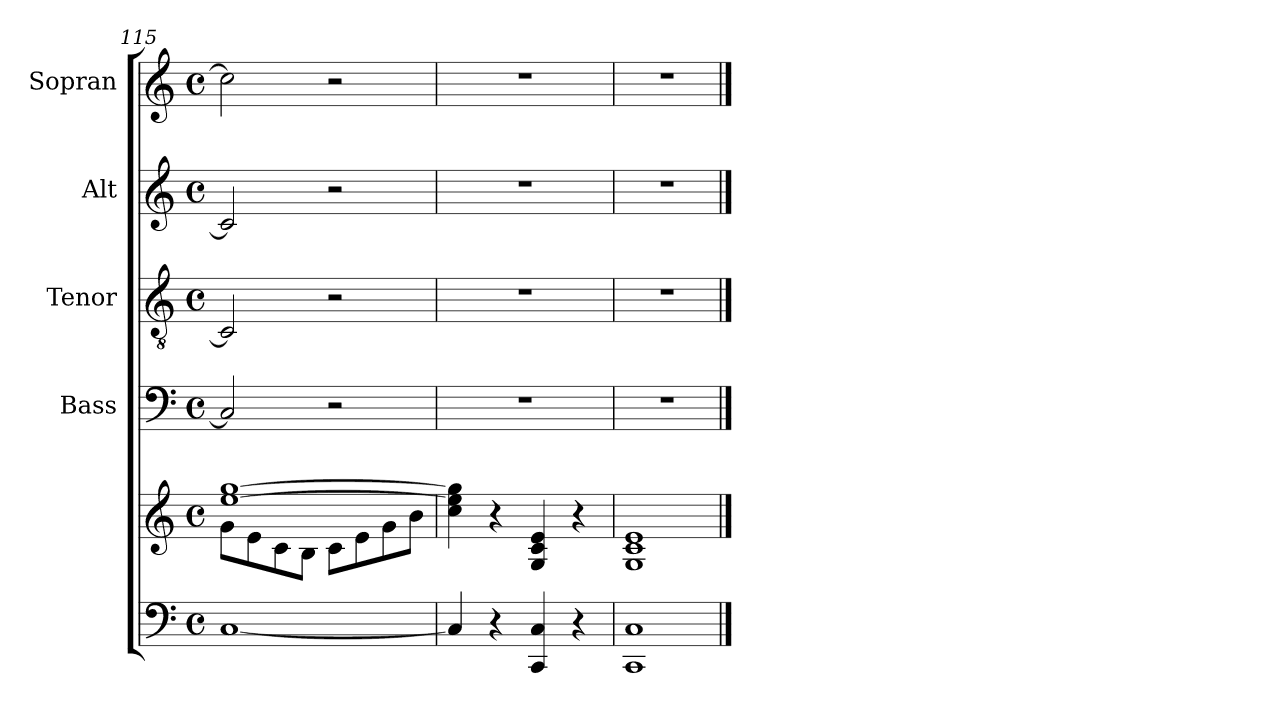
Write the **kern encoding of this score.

**kern	**kern	**kern	**kern	**kern	**kern
*part5	*part5	*part4	*part3	*part2	*part1
*staff6	*staff5	*staff4	*staff3	*staff2	*staff1
*	*	*I"Bass	*I"Tenor	*I"Alt	*I"Sopran
*	*	*I'B.	*I'T.	*I'A.	*I'S.
*clefF4	*clefG2	*clefF4	*clefGv2	*clefG2	*clefG2
*k[]	*k[]	*k[]	*k[]	*k[]	*k[]
*C:	*C:	*C:	*C:	*C:	*C:
*M4/4	*M4/4	*M4/4	*M4/4	*M4/4	*M4/4
*met(c)	*met(c)	*met(c)	*met(c)	*met(c)	*met(c)
=115	=115	=115	=115	=115	=115
*	*^	*	*	*	*
[1C	[>1ee [>1gg	8g\L	2C/]	2C/]	2c/]	2cc\]
.	.	8e\	.	.	.	.
.	.	8c\	.	.	.	.
.	.	8B\J	.	.	.	.
.	.	8c\L	2r	2r	2r	2r
.	.	8e\	.	.	.	.
.	.	8g\	.	.	.	.
.	.	8b\J	.	.	.	.
*	*v	*v	*	*	*	*
=116	=116	=116	=116	=116	=116
4C/]	4cc\ 4ee\] 4gg\]	1r	1r	1r	1r
4r	4r	.	.	.	.
4CC/ 4C/	4G/ 4c/ 4e/	.	.	.	.
4r	4r	.	.	.	.
=117	=117	=117	=117	=117	=117
1CC 1C	1G 1c 1e	1r	1r	1r	1r
==	==	==	==	==	==
*-	*-	*-	*-	*-	*-
